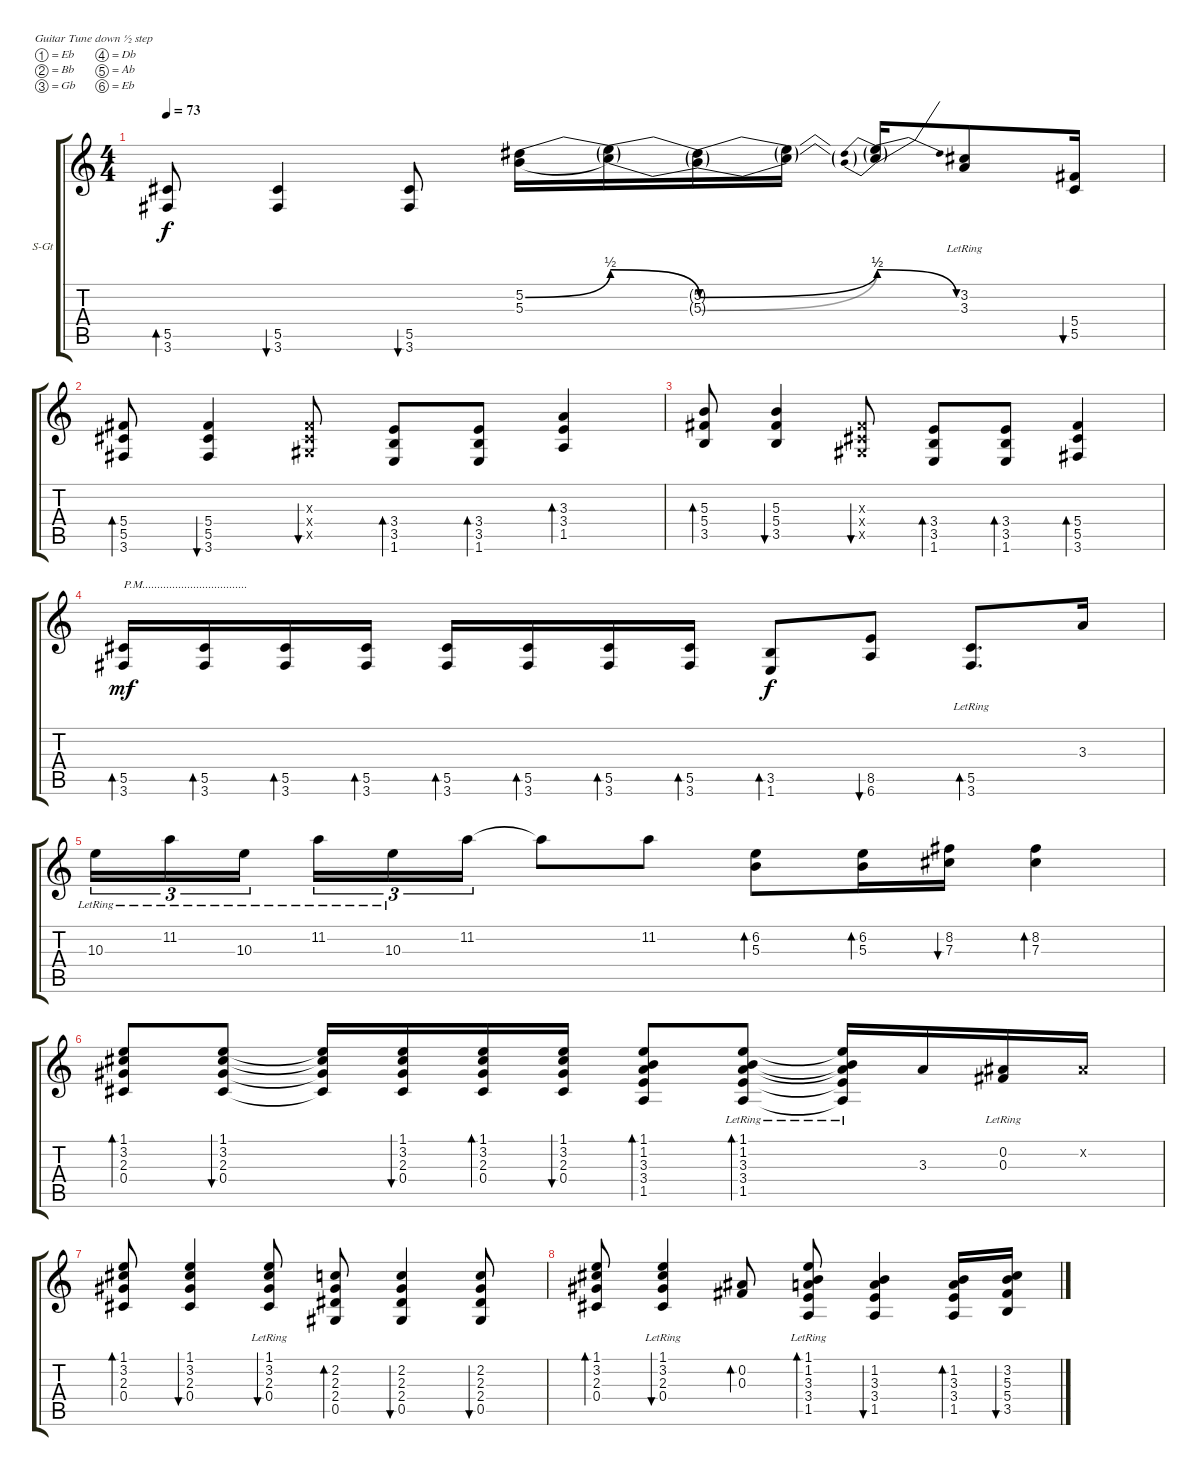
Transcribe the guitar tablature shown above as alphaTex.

\bracketExtendMode groupsimilarinstruments
\firstSystemTrackNameOrientation horizontal
\otherSystemsTrackNameOrientation horizontal
\track ("Guit 1" "S-Gt") {instrument acousticguitarsteel}
\staff {score tabs}
\tuning (Eb4 Bb3 Gb3 Db3 Ab2 Eb2)
\ts (4 4)
\tempo 73
\clef g2
\ks c
(5.5 3.6).8{bd 30 dy f} (5.5 3.6).4{bu 30} (5.5 3.6).8{bu 120} (5.2{be (bend 0 0 60 2)} 5.3{be (hold 0 0 60 0)}).16 (5.2{be (release 0 2 60 0) t} 5.3{be (release 0 2 60 0) t}).16 (5.2{be (bend 0 0 60 2) t} 5.3{be (bend 0 0 60 2) t}).16 (5.2{t} 5.3{t}).16 (5.2{be (prebendrelease 0 2 60 0) t} 5.3{be (prebend 0 2 60 2) t}).16 (3.2{lr} 3.3).8 (5.4 5.5).16{bu 120} |
(5.4 5.5 3.6).8{bd 30} (5.4 5.5 3.6).4{bu 30} (0.3{x} 0.4{x} 0.5{x}).8{bu 30} (3.4 3.5 1.6).8{bd 30} (3.4 3.5 1.6).8{bd 30} (3.3 3.4 1.5).4{bd 60} |
(5.3 5.4 3.5).8{bd 30} (5.3 5.4 3.5).4{bu 30} (0.3{x} 0.4{x} 0.5{x}).8{bu 30} (3.4 3.5 1.6).8{bd 30} (3.4 3.5 1.6).8{bd 30} (5.4 5.5 3.6).4{bd 60} |
(5.5 3.6).16{bd 30 txt "P.M..................................." dy mf} (5.5 3.6).16{bd 30} (5.5 3.6).16{bd 30} (5.5 3.6).16{bd 30} (5.5 3.6).16{bd 30} (5.5 3.6).16{bd 30} (5.5 3.6).16{bd 30} (5.5 3.6).16{bd 30} (3.5 1.6).8{bd 30 dy f} (8.5 6.6).8{bu 30} (5.5{lr} 3.6{lr}).8{d bd 30} 3.3.16 |
10.3{lr}.16{tu (3 2)} 11.2{lr}.16{tu (3 2)} 10.3{lr}.16{tu (3 2)} 11.2{lr}.16{tu (3 2)} 10.3{lr}.16{tu (3 2)} 11.2.16{tu (3 2)} 11.2{t}.8 11.2.8 (6.2 5.3).8{bd 120} (6.2 5.3).16{bd 60} (8.2 7.3).16{bu 60} (8.2 7.3).4{bd 60} |
(1.1 3.2 2.3 0.4).8{bd 60} (1.1 3.2 2.3 0.4).8{bu 30} (1.1{t} 3.2{t} 2.3{t} 0.4{t}).16 (1.1 3.2 2.3 0.4).16{bu 30} (1.1 3.2 2.3 0.4).16{bd 30} (1.1 3.2 2.3 0.4).16{bu 30} (1.1 1.2 3.3 3.4 1.5).8{bd 30} (1.1{lr} 1.2{lr} 3.3 3.4{lr} 1.5{lr}).8{bd 30} (1.1{lr t} 1.2{lr t} 3.3{t} 3.4{lr t} 1.5{lr t}).16 3.3.16 (0.2 0.3{lr}).16 0.2{x}.16 |
(1.1 3.2 2.3 0.4).8{bd 30} (1.1 3.2 2.3 0.4).4{bu 30} (1.1{lr} 3.2 2.3 0.4).8{bu 30} (2.2 2.3 2.4 0.5).8{bd 30} (2.2 2.3 2.4 0.5).4{bu 30} (2.2 2.3 2.4 0.5).8{bu 30} |
(1.1 3.2 2.3 0.4).8{bd 60} (1.1{lr} 3.2 2.3 0.4{lr}).4{bu 30} (0.2 0.3).8{bd 30} (1.1 1.2{lr} 3.3 3.4{lr} 1.5{lr}).8{bd 30} (1.2 3.3 3.4 1.5).4{bu 30} (1.2 3.3 3.4 1.5).16{bd 30} (3.2 5.3 5.4 3.5).16{bu 30}
